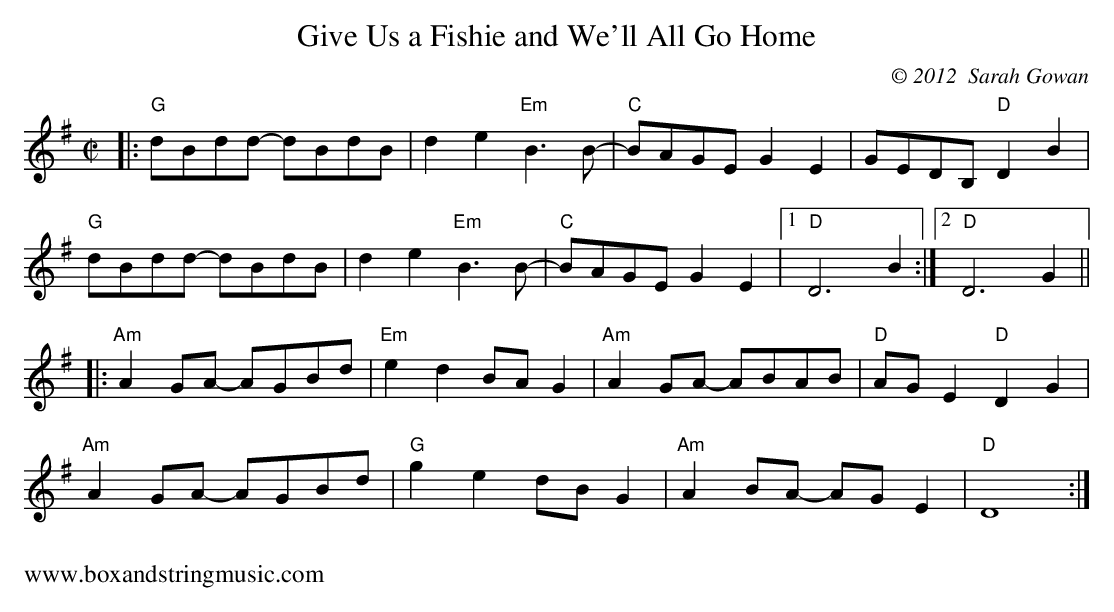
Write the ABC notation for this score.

X:1
T:Give Us a Fishie and We'll All Go Home
C:© 2012  Sarah Gowan
M:C|
L: 1/8
K:G
|: "G" dBdd- dBdB | d2e2 "Em"B3 B- | "C" BAGE G2E2 | GEDB, "D"D2B2|
"G" dBdd- dBdB | d2e2 "Em"B3 B- | "C" BAGE G2E2 |1 "D"D6B2 :|2 "D"D6G2 ||
|: "Am"A2GA- AGBd | "Em"e2d2 BAG2 | "Am"A2GA- ABAB | "D"AGE2 "D"D2G2 |
"Am"A2GA- AGBd | "G" g2e2 dBG2 | "Am"A2BA- AGE2 | "D"D8:|
